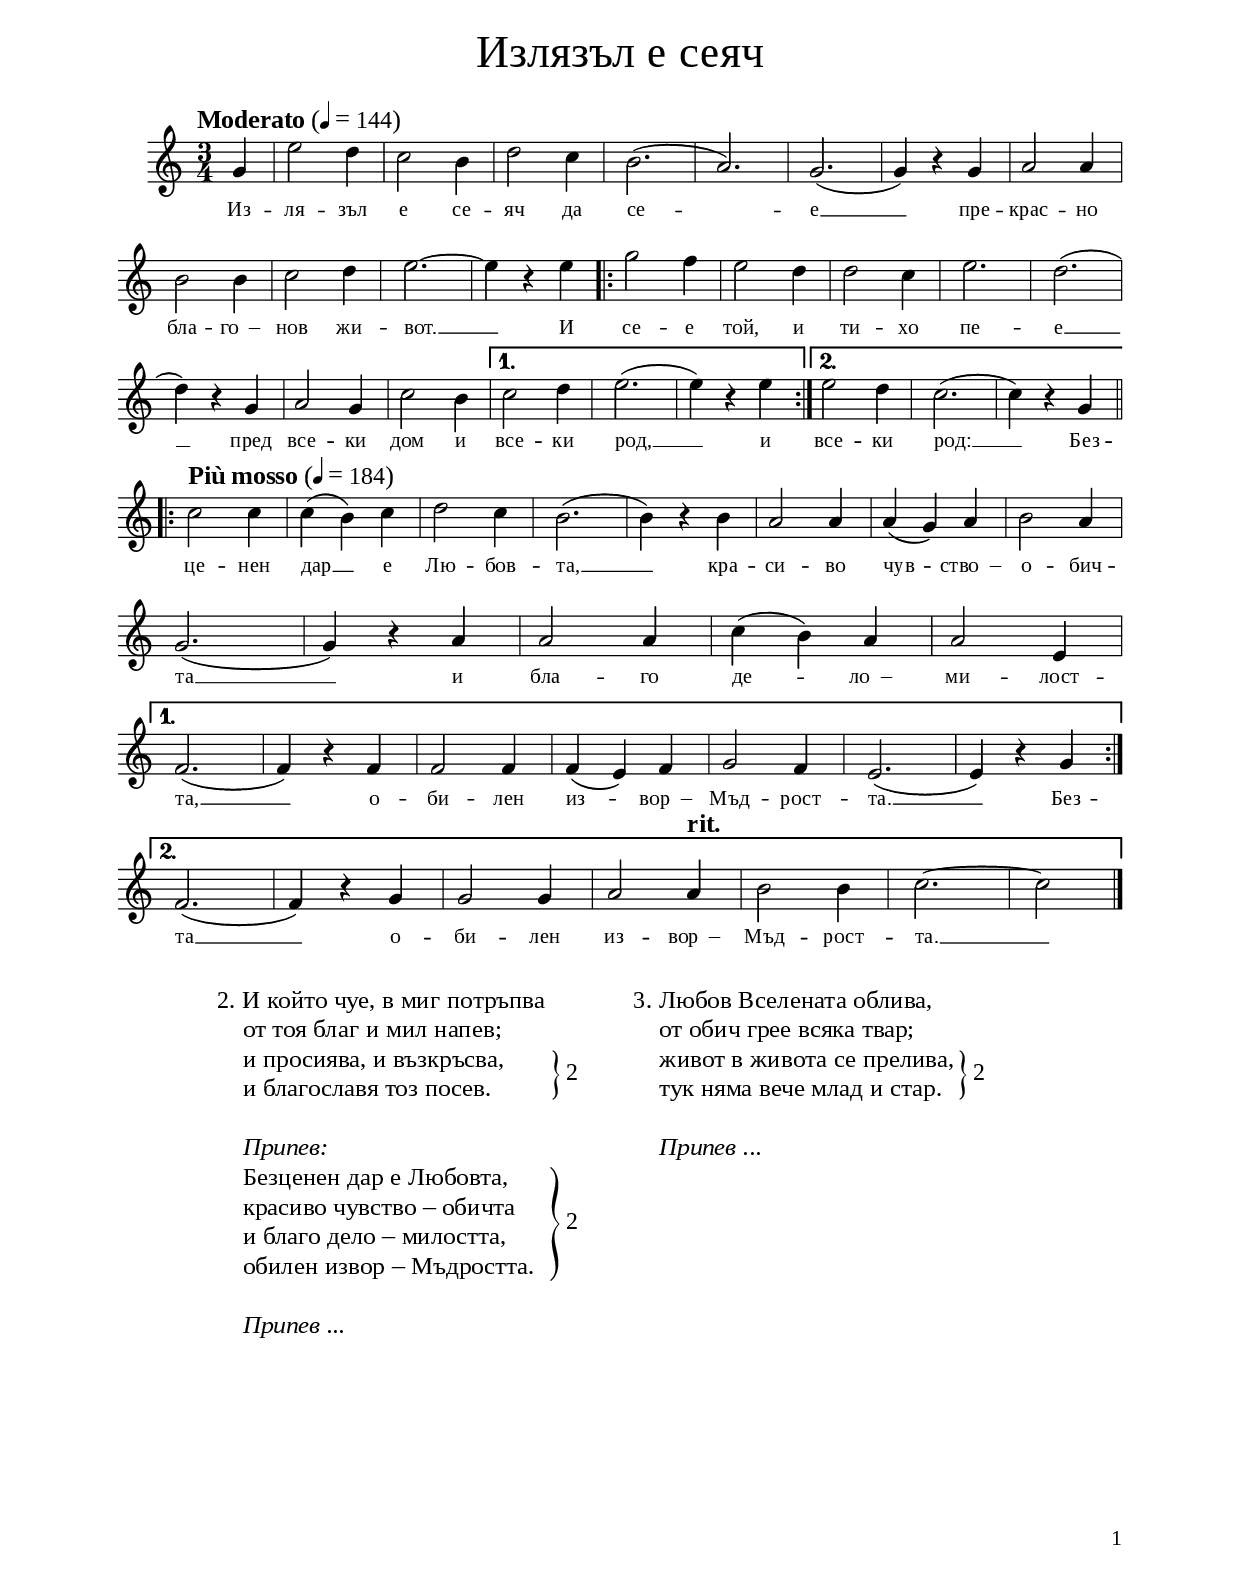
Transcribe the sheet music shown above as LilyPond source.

\version "2.24.3"

% include paper part and global functions
\include "include/globals.ily"

"rightBraces018" = \markup {
  \column {
    % repeat braces
    \translate #'(0 . -6.8 )
    \right-brace #24


    \translate #'(0 . -12.7 )
    \right-brace #55

  }
  \column {
    % repeat numbers
    \translate #'(0 . -7.3 )
    2

    \translate #'(0 . -15.2 )
    2
  }
}
"rightBraces018_2" = \markup {
  \column {
    % repeat braces
    \translate #'(0 . -6.8 )
    \right-brace #24




  }
  \column {
    % repeat numbers
    \translate #'(0 . -7.3 )
    2
  }
}

\bookpart {
  \label #'ref018
  \tocItem \markup "Излязъл е сеяч"
  \include "include/bookpart-paper.ily"
  \score {
    \include "include/score-layout.ily"

    \new Voice \absolute  {
      \clef treble
      \key c \major
      \time 3/4
      \tempoFunc "Moderato" 4 "144"

      \partial 4 g'4| e''2 d''4| c''2 b'4|d''2 c''4| b'2. (|a'2.) g'2. (|

      g'4 ) r4 g'4 | a'2 a'4 | \break  b'2 b'4 | c''2 d''4 | e''2.~ e''4 r4 e'' |

      \repeat volta 2 {
        g''2 f''4 | e''2 d''4 | d''2 c''4 | e''2.| d''2. ( |  \break d''4) r4 g'4| a'2 g'4|

        c''2 b'4 |
      }
      \alternative {
        {  c''2 d''4| e''2. (| e''4 ) r4  e''4| }
        { e''2 d''4 | c''2. (| c''4 )  r4 g'4  |  \break }
      }

      \repeat volta 2 {
        \tempoFunc "Più mosso" 4 "184"
        \bar ".|:-||" c''2 c''4 | c''4 ( b'4 ) c''4 | d''2 c''4 | b'2. (| b'4 ) r4 b'4 | a'2 a'4 |
        a'4 ( g'4 ) a'4 | b'2 a'4 \break | g'2. ( | g'4 ) r4 a'4 | a'2 a'4 | c''4 ( b'4) a'4 | a'2 e'4 |  \break
      }
      \alternative {
        {  f'2. (|  f'4 )  r4 f'4 | f'2 f'4 | f'4 ( e'4 ) f'4 | g'2 f'4 |e'2. (| e'4 ) r4 g'4   \break }
        {
          f'2. (|  f'4 ) r4 g'4 | g'2 g'4 | a'2
          \override Score.RehearsalMark.outside-staff-priority = #599
          \tempo"rit."  % places rit. below alternative bracket
          a'4 | b'2 b'4 | c''2. ~ | c''2  \bar "|."
        }
      }
    }

    \addlyrics {
      Из -- ля -- зъл е се -- яч да се -- е __
      пре -- крас -- но бла -- "го  –" нов жи -- вот. __ И
      се -- е той, и ти -- хо пе -- е __ пред все -- ки
      дом и все -- ки род, __  и все -- ки род: __ Без --
      це -- нен дар __ е Лю -- бов -- та, __ кра --  си -- во
      чув -- "ство  –" о -- бич -- та __  и бла -- го де -- "ло  –" ми -- лост --
      та, __  о -- би -- лен из -- "вор  –" Мъд -- рост -- та. __ Без --
      та  __  о -- би -- лен из -- "вор  –" Мъд -- рост -- та. __
    }

    \header {
      title = \titleFunc #'ref_desc_2 "Излязъл е сеяч" "Izljazăl e sejač"
    }

    \midi{}

  } % score


  \markup \abs-fontsize #12 {
    \hspace #10
    \override #`(baseline-skip . ,bgCoupletBaselineSkip) % affects space between column lines
    \column {

      \line { 2. И който чуе, в миг потръпва }
      \line {   "   " от тоя благ и мил напев; }
      \line {   "   " и просиява, и възкръсва, }
      \line {   "   " и благославя тоз посев. }
      \line { " " }
      \line { "   " \italic {Припев: } }
      \line {  "   " Безценен дар е Любовта, }
      \line { "   " красиво чувство – обичта }
      \line { "   " и благо дело – милостта, }
      \line {  "   " обилен извор – Мъдростта.}

      \line { " " }
      \line { "   " \italic {Припев ...} }
    }
    \"rightBraces018"
    \hspace #5
    \override #`(baseline-skip . ,bgCoupletBaselineSkip) % affects space between column lines
    \column {

      \line { 3. Любов Вселената облива, }
      \line {   "   " от обич грее всяка твар; }
      \line {   "   " живот в живота се прелива, }
      \line {   "   " тук няма вече млад и стар. }
      \line { " " }
      \line { "   " \italic {Припев ...} }
    }
    \"rightBraces018_2"
  }


} % bookpart
